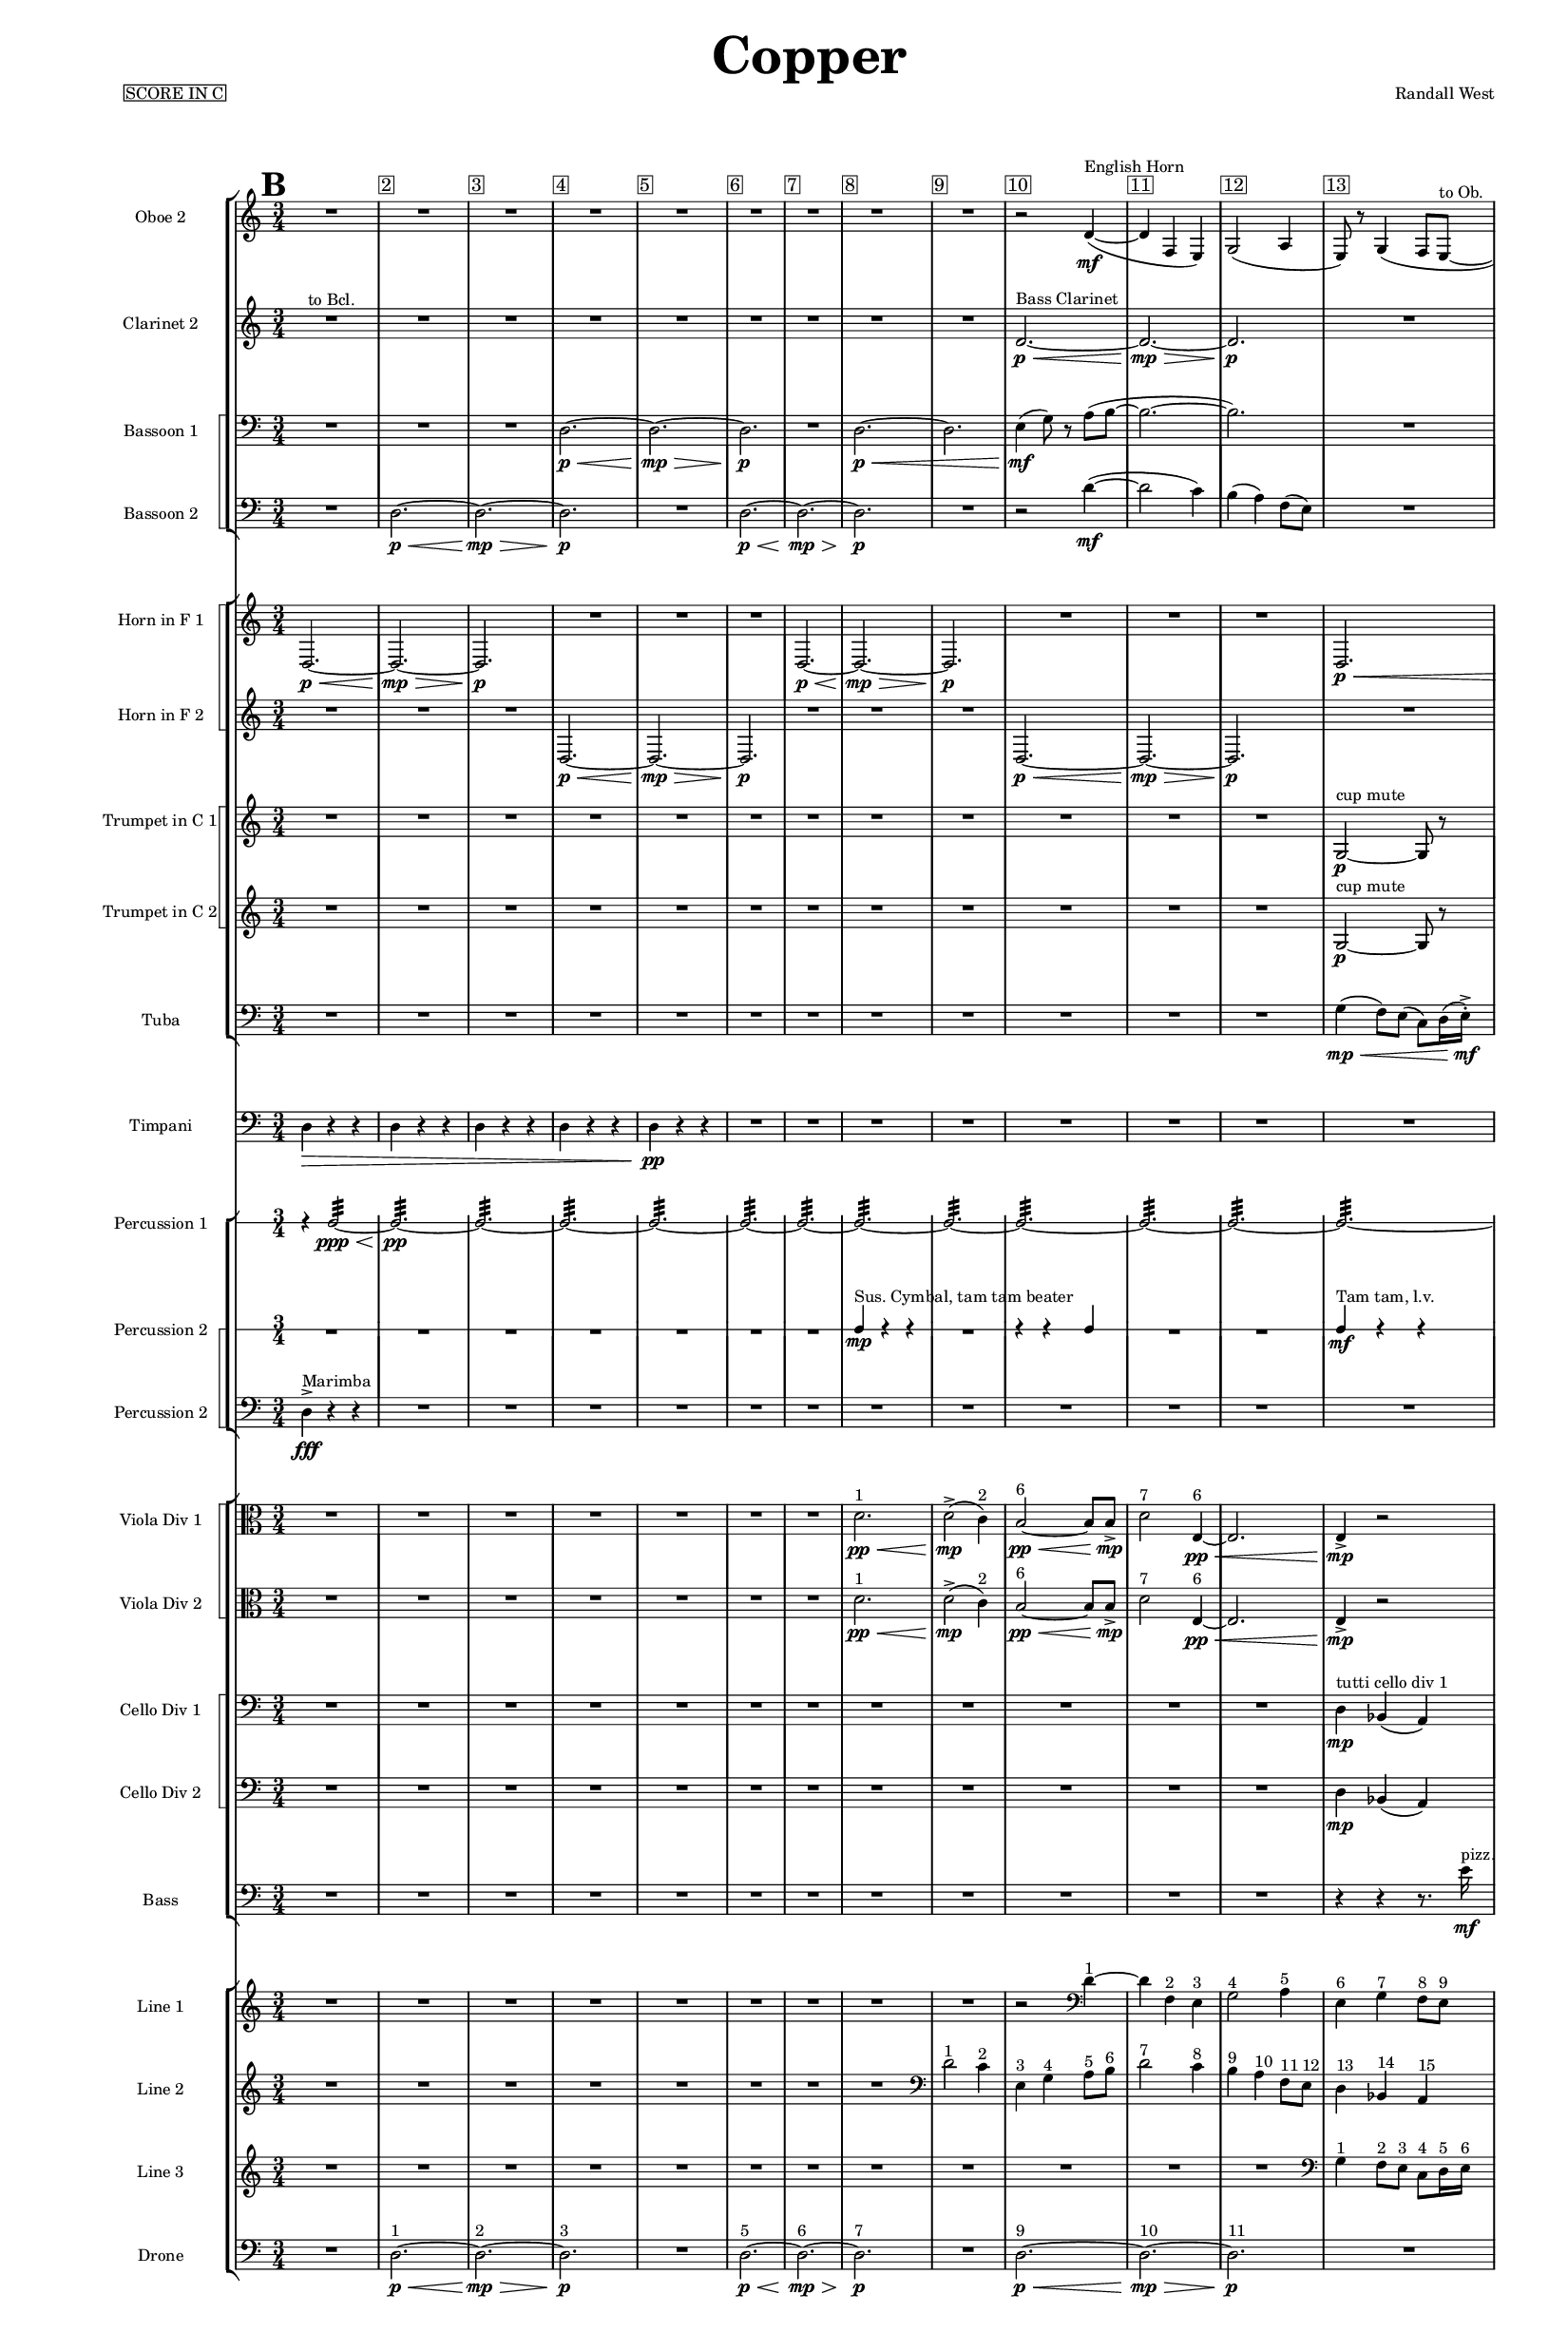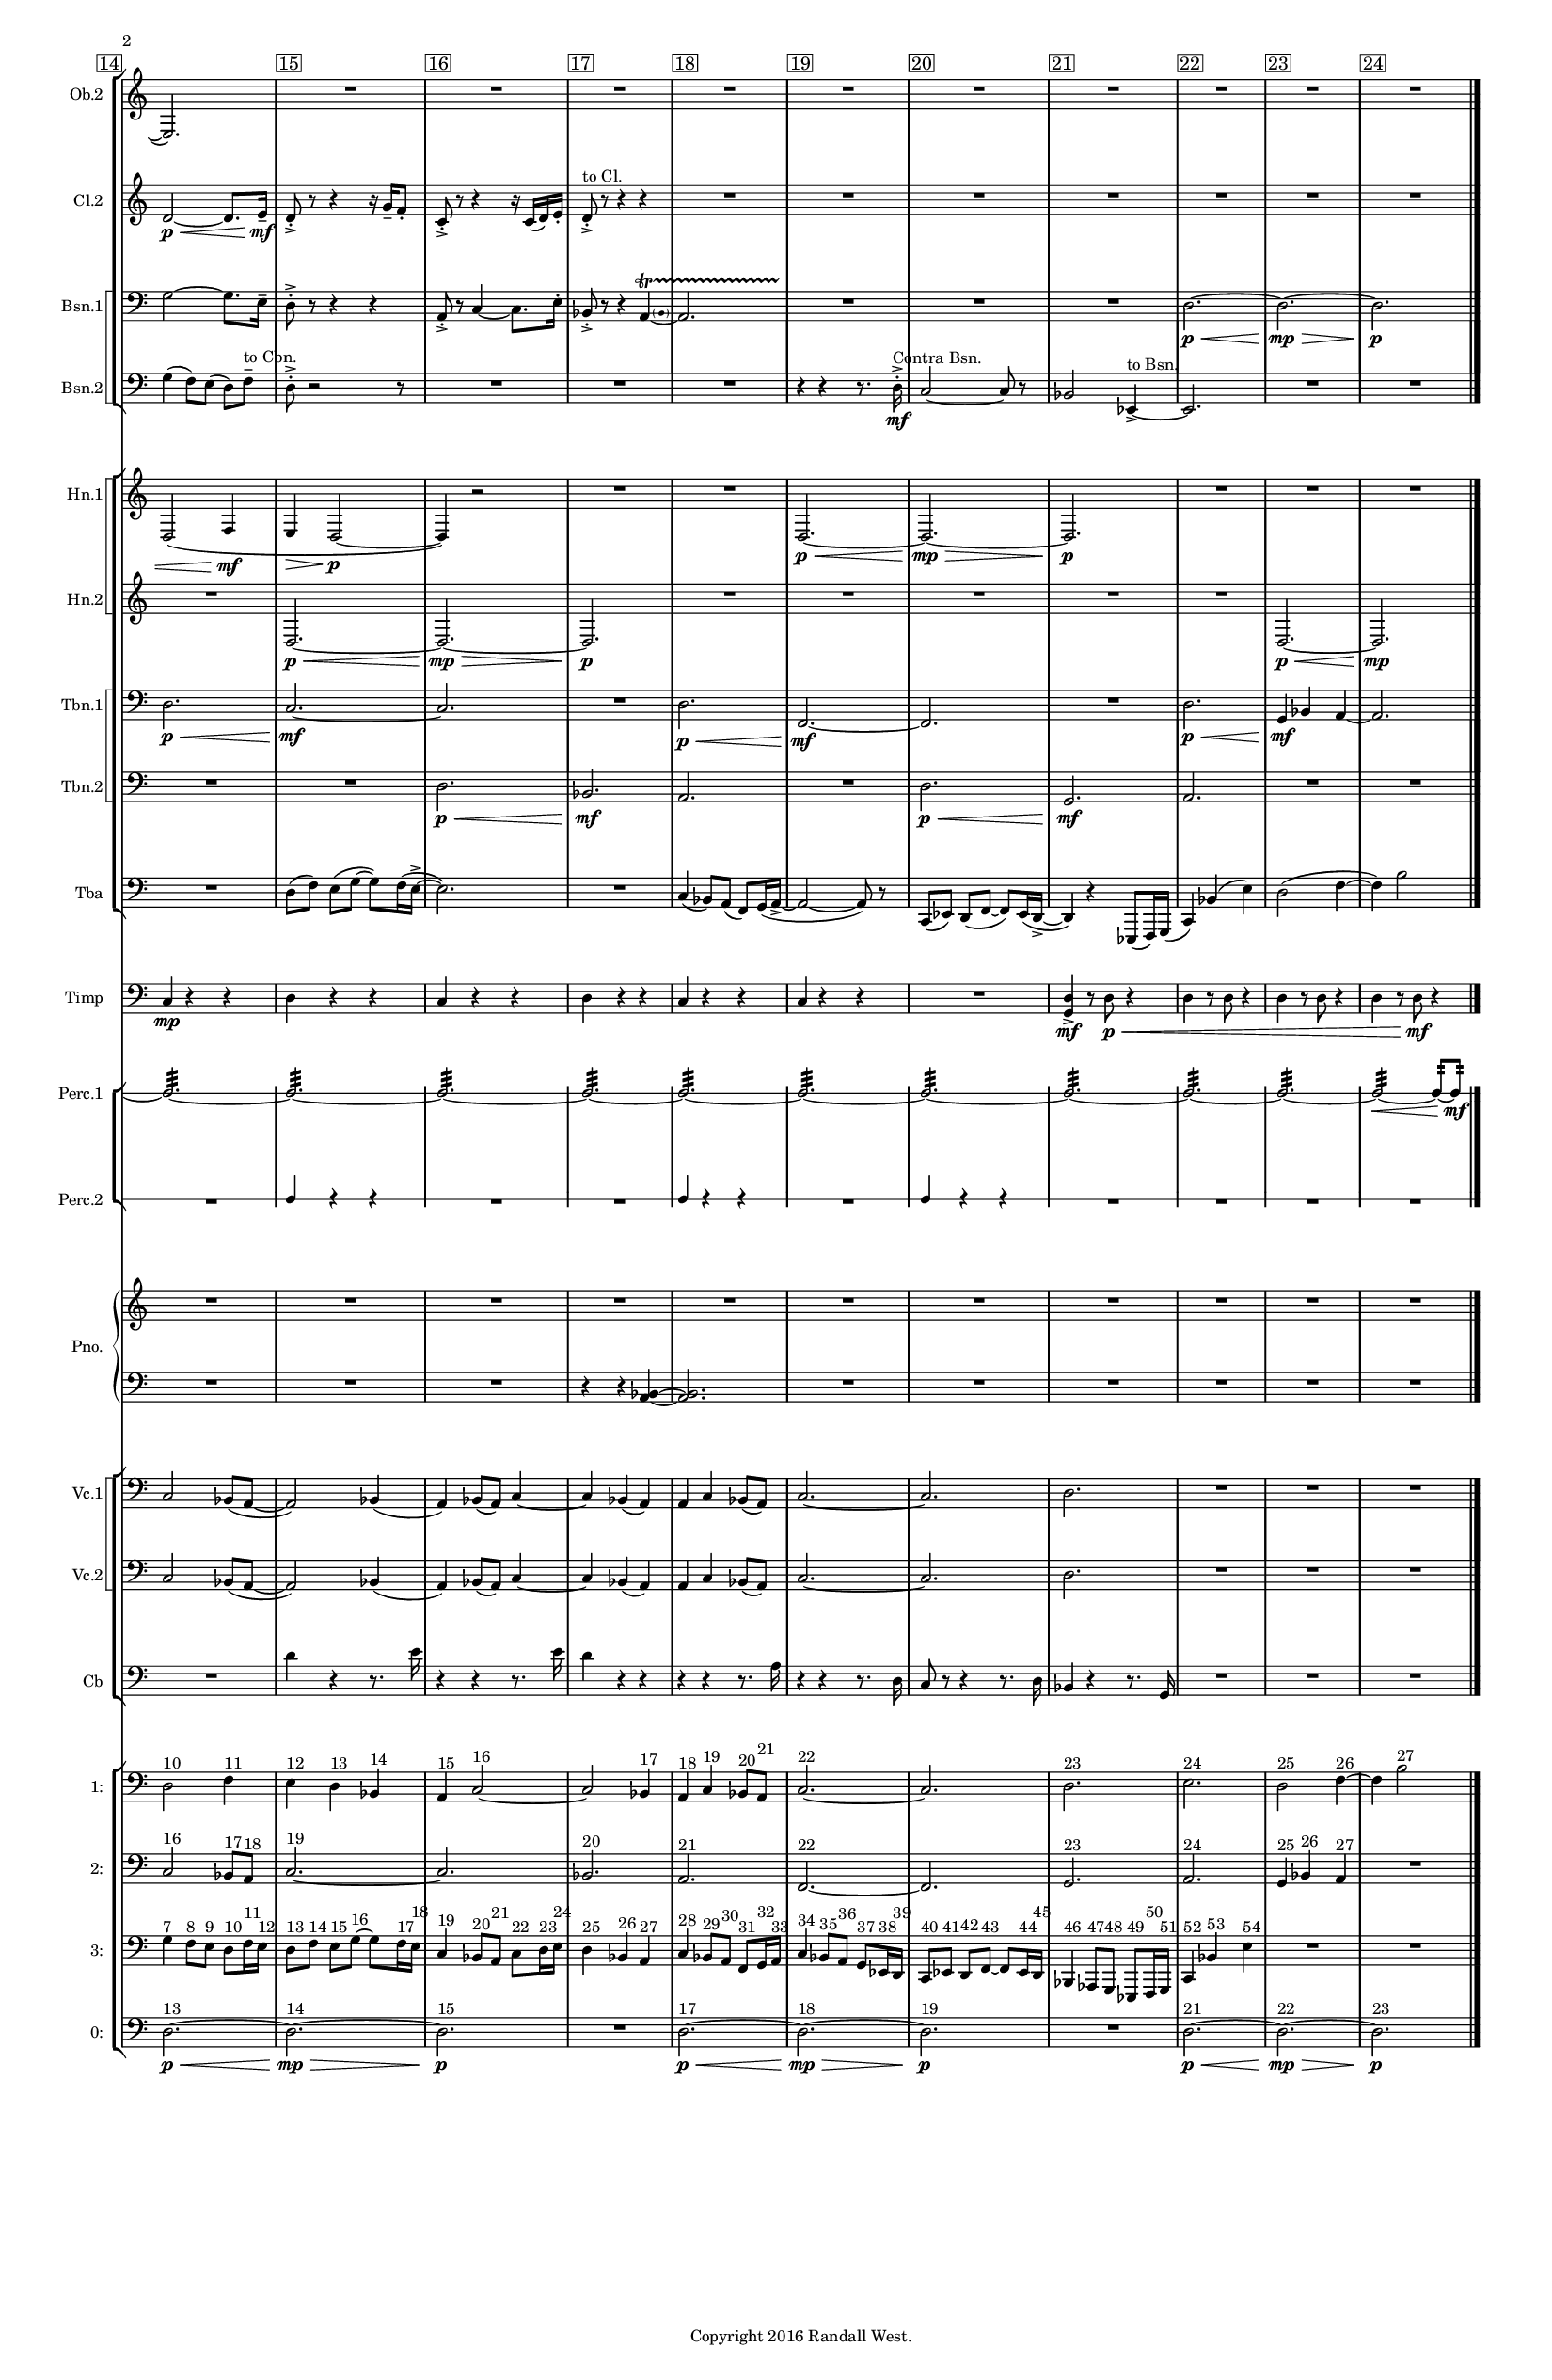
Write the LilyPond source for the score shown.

% 2016-10-01 09:04

\version "2.18.2"
\language "english"

#(set-default-paper-size "tabloid" 'portrait)
#(set-global-staff-size 14.9)

\header {
    composer = "Randall West"
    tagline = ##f
    poet = \markup { \box "SCORE IN C" } %HACKY WAY TO GET SCORE IN C IN THERE !!!!!!
    title = \markup {
        \column {
            \center-align {
                \fontsize #6 {
                    "Copper"
                }
            }
        }
    }
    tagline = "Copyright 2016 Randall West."
}

\paper {
    #(set-paper-size "tabloid")
    %#(set-paper-size "letter")
    left-margin = 22\mm
    system-separator-markup = \slashSeparator
    markup-system-spacing = #'(
        (basic-distance . 0)
        (minimum-distance . 0)
        (padding . 8)
        (stretchability . 0)
    )
    system-system-spacing = #'(
        (basic-distance . 12)
        (minimum-distance . 18)
        (padding . 12)
        (stretchability . 20)
    )
}

\layout {
    \set Score.markFormatter = #format-mark-circle-letters 
    \context {        
        \Score
        
        % \remove "Bar_number_engraver"
        \override BarNumber #'break-visibility = #'#(#f #t #t)
        \override BarNumber #'font-size = #1.2
        \override BarNumber  #'stencil = #(make-stencil-boxer 0.1 0.25 ly:text-interface::print)
        
        \override RehearsalMark #'font-size = #6

    }
    \context {
        \Staff \RemoveEmptyStaves
        \override VerticalAxisGroup #'remove-first = ##t % NOTE: comment this out to show staves on first page
        \override Hairpin #'minimum-length = #6
    }
    \context {
        \RhythmicStaff \RemoveEmptyStaves
        \override VerticalAxisGroup #'remove-first = ##t % NOTE: comment this out to show staves on first page
        \override Hairpin #'minimum-length = #6
    }
    % \context {
    %     \Dynamics
    %     \consists #Measure_counter_engraver
    %     \override MeasureCounter.direction = #DOWN
    %     \override MeasureCounter.font-encoding = #'latin1
    %     \override MeasureCounter.font-shape = #'italic
    %     % to control the distance of the Dynamics context from the staff:
    %     \override VerticalAxisGroup.nonstaff-relatedstaff-spacing.padding = #3
    %     \override MeasureCounter.font-size = #1.2
    %     % NOTE... below causes an error... why?
    %     % \override MeasureCounter.stencil = #(make-stencil-boxer 0.1 0.25 ly:text-interface::print)
    % }
}


\header {}

\layout {}

\paper {}

\score {
    \new Score <<
        \new StaffGroup <<
            \new StaffGroup \with {
                systemStartDelimiter = #'SystemStartSquare
            } <<
                \new Staff {
                    \set Staff.instrumentName = \markup { Piccolo }
                    \set Staff.shortInstrumentName = \markup { Picc. }
                    \time 3/4
                    {
                        \numericTimeSignature
                        \bar "||"
                        \compressFullBarRests
                        \accidentalStyle modern-cautionary
                        \mark #2
                        R2. * 24
                    }
                }
                \new Staff {
                    \set Staff.instrumentName = \markup { "Flute 1" }
                    \set Staff.shortInstrumentName = \markup { Fl.1 }
                    \time 3/4
                    {
                        \numericTimeSignature
                        \bar "||"
                        \compressFullBarRests
                        \accidentalStyle modern-cautionary
                        \mark #2
                        R2. * 24
                    }
                }
                \new Staff {
                    \set Staff.instrumentName = \markup { "Flute 2" }
                    \set Staff.shortInstrumentName = \markup { Fl.2 }
                    \time 3/4
                    {
                        \numericTimeSignature
                        \bar "||"
                        \compressFullBarRests
                        \accidentalStyle modern-cautionary
                        \mark #2
                        R2. * 24
                    }
                }
            >>
            \new StaffGroup \with {
                systemStartDelimiter = #'SystemStartSquare
            } <<
                \new Staff {
                    \set Staff.instrumentName = \markup { "Oboe 1" }
                    \set Staff.shortInstrumentName = \markup { Ob.1 }
                    \time 3/4
                    {
                        \numericTimeSignature
                        \bar "||"
                        \compressFullBarRests
                        \accidentalStyle modern-cautionary
                        \mark #2
                        R2. * 24
                    }
                }
                \new Staff {
                    \set Staff.instrumentName = \markup { "Oboe 2" }
                    \set Staff.shortInstrumentName = \markup { Ob.2 }
                    \time 3/4
                    {
                        \numericTimeSignature
                        \bar "||"
                        \compressFullBarRests
                        \accidentalStyle modern-cautionary
                        {
                            \mark #2
                            \mark #2
                            R1 * 27/4
                        }
                        r2
                        d'4 \mf ~ ( ^ \markup { "English Horn" }
                        d'4
                        f4
                        e4 )
                        g2 (
                        a4
                        e8 )
                        r8
                        g4 (
                        f8 [
                        e8 ~ ] ^ \markup { "to Ob." }
                        e2. )
                        {
                            R1 * 15/2
                        }
                    }
                }
            >>
            \new StaffGroup \with {
                systemStartDelimiter = #'SystemStartSquare
            } <<
                \new Staff {
                    \set Staff.instrumentName = \markup { "Clarinet 1" }
                    \set Staff.shortInstrumentName = \markup { Cl.1 }
                    \time 3/4
                    {
                        \numericTimeSignature
                        \bar "||"
                        \compressFullBarRests
                        \accidentalStyle modern-cautionary
                        \mark #2
                        R2. * 24
                    }
                }
                \new Staff {
                    \set Staff.instrumentName = \markup { "Clarinet 2" }
                    \set Staff.shortInstrumentName = \markup { Cl.2 }
                    \time 3/4
                    {
                        \numericTimeSignature
                        \bar "||"
                        \compressFullBarRests
                        \accidentalStyle modern-cautionary
                        {
                            \mark #2
                            \mark #2
                            R1 * 27/4 ^ \markup { "to Bcl." }
                        }
                        d'2. \p ~ \< ^ \markup { "Bass Clarinet" }
                        d'2. \mp ~ \>
                        d'2. \p
                        {
                            R1 * 3/4
                        }
                        d'2 \p ~ \<
                        d'8. [
                        e'16 -\tenuto \mf ]
                        d'8 -\accent -\staccato
                        r8
                        r4
                        r16
                        g'16 -\tenuto [
                        f'8 -\staccato ]
                        c'8 -\accent -\staccato
                        r8
                        r4
                        r16
                        c'16 [ (
                        d'16 )
                        e'16 -\staccato ]
                        d'8 -\accent -\staccato ^ \markup { "to Cl." }
                        r8
                        r4
                        r4
                        {
                            R1 * 21/4
                        }
                    }
                }
            >>
            \new StaffGroup \with {
                systemStartDelimiter = #'SystemStartSquare
            } <<
                \new Staff {
                    \clef "bass"
                    \set Staff.instrumentName = \markup { "Bassoon 1" }
                    \set Staff.shortInstrumentName = \markup { Bsn.1 }
                    \time 3/4
                    {
                        \numericTimeSignature
                        \bar "||"
                        \compressFullBarRests
                        \accidentalStyle modern-cautionary
                        {
                            \mark #2
                            \mark #2
                            R1 * 9/4
                        }
                        d2. \p ~ \<
                        d2. \mp ~ \>
                        d2. \p
                        {
                            R1 * 3/4
                        }
                        d2. \p ~ \<
                        d2.
                        e4 \mf (
                        g8 )
                        r8
                        a8 [ (
                        b8 ~ ]
                        b2. ~
                        b2. )
                        {
                            R1 * 3/4
                        }
                        g2 ~
                        g8. [
                        e16 -\tenuto ]
                        d8 -\accent -\staccato
                        r8
                        r4
                        r4
                        a,8 -\accent -\staccato
                        r8
                        c4 ~
                        c8. [
                        e16 -\staccato ]
                        bf,8 -\accent -\staccato
                        r8
                        r4
                        \pitchedTrill
                        a,4 ~ \startTrillSpan bf,
                        a,2.
                        {
                            R1 * 9/4 \stopTrillSpan
                        }
                        d2. \p ~ \<
                        d2. \mp ~ \>
                        d2. \p
                    }
                }
                \new Staff {
                    \clef "bass"
                    \set Staff.instrumentName = \markup { "Bassoon 2" }
                    \set Staff.shortInstrumentName = \markup { Bsn.2 }
                    \time 3/4
                    {
                        \numericTimeSignature
                        \bar "||"
                        \compressFullBarRests
                        \accidentalStyle modern-cautionary
                        {
                            \mark #2
                            \mark #2
                            R1 * 3/4
                        }
                        d2. \p ~ \<
                        d2. \mp ~ \>
                        d2. \p
                        {
                            R1 * 3/4
                        }
                        d2. \p ~ \<
                        d2. \mp ~ \>
                        d2. \p
                        {
                            R1 * 3/4
                        }
                        r2
                        d'4 \mf ~ (
                        d'2
                        c'4 )
                        b4 (
                        a4 )
                        f8 [ (
                        e8 ] )
                        {
                            R1 * 3/4
                        }
                        g4 (
                        f8 ) [
                        e8 ] (
                        d8 ) [
                        f8 -\tenuto ] ^ \markup { "to Cbn." }
                        d8 -\accent -\staccato
                        r2
                        r8
                        {
                            R1 * 9/4
                        }
                        r4
                        r4
                        r8.
                        d16 -\accent -\staccato \mf ^ \markup { "Contra Bsn." }
                        c2 ~
                        c8
                        r8
                        bf,2
                        ef,4 -\accent ~ ^ \markup { "to Bsn." }
                        ef,2.
                        {
                            R1 * 3/2
                        }
                    }
                }
            >>
        >>
        \new StaffGroup <<
            \new StaffGroup \with {
                systemStartDelimiter = #'SystemStartSquare
            } <<
                \new Staff {
                    \set Staff.instrumentName = \markup { "Horn in F 1" }
                    \set Staff.shortInstrumentName = \markup { Hn.1 }
                    \time 3/4
                    {
                        \numericTimeSignature
                        \bar "||"
                        \compressFullBarRests
                        \accidentalStyle modern-cautionary
                        \mark #2
                        d2. \p ~ \<
                        d2. \mp ~ \>
                        d2. \p
                        {
                            R1 * 9/4
                        }
                        d2. \p ~ \<
                        d2. \mp ~ \>
                        d2. \p
                        {
                            R1 * 9/4
                        }
                        d2. \p \<
                        d2 (
                        f4 \mf
                        e4 \>
                        d2 \p ~
                        d4 )
                        r2
                        {
                            R1 * 3/2
                        }
                        d2. \p ~ \<
                        d2. \mp ~ \>
                        d2. \p
                        {
                            R1 * 9/4
                        }
                    }
                }
                \new Staff {
                    \set Staff.instrumentName = \markup { "Horn in F 2" }
                    \set Staff.shortInstrumentName = \markup { Hn.2 }
                    \time 3/4
                    {
                        \numericTimeSignature
                        \bar "||"
                        \compressFullBarRests
                        \accidentalStyle modern-cautionary
                        {
                            \mark #2
                            \mark #2
                            R1 * 9/4
                        }
                        d2. \p ~ \<
                        d2. \mp ~ \>
                        d2. \p
                        {
                            R1 * 9/4
                        }
                        d2. \p ~ \<
                        d2. \mp ~ \>
                        d2. \p
                        {
                            R1 * 3/2
                        }
                        d2. \p ~ \<
                        d2. \mp ~ \>
                        d2. \p
                        {
                            R1 * 15/4
                        }
                        d2. \p ~ \<
                        d2. \mp
                    }
                }
            >>
            \new StaffGroup \with {
                systemStartDelimiter = #'SystemStartSquare
            } <<
                \new Staff {
                    \set Staff.instrumentName = \markup { "Trumpet in C 1" }
                    \set Staff.shortInstrumentName = \markup { Tpt.1 }
                    \time 3/4
                    {
                        \numericTimeSignature
                        \bar "||"
                        \compressFullBarRests
                        \accidentalStyle modern-cautionary
                        {
                            \mark #2
                            \mark #2
                            R1 * 9
                        }
                        g2 \p ~ ^ \markup { "cup mute" }
                        g8
                        r8
                        {
                            R1 * 33/4
                        }
                    }
                }
                \new Staff {
                    \set Staff.instrumentName = \markup { "Trumpet in C 2" }
                    \set Staff.shortInstrumentName = \markup { Tpt.2 }
                    \time 3/4
                    {
                        \numericTimeSignature
                        \bar "||"
                        \compressFullBarRests
                        \accidentalStyle modern-cautionary
                        {
                            \mark #2
                            \mark #2
                            R1 * 9
                        }
                        g2 \p ~ ^ \markup { "cup mute" }
                        g8
                        r8
                        {
                            R1 * 33/4
                        }
                    }
                }
            >>
            \new StaffGroup \with {
                systemStartDelimiter = #'SystemStartSquare
            } <<
                \new Staff {
                    \clef "bass"
                    \set Staff.instrumentName = \markup { "Tenor Trombone 1" }
                    \set Staff.shortInstrumentName = \markup { Tbn.1 }
                    \time 3/4
                    {
                        \numericTimeSignature
                        \bar "||"
                        \compressFullBarRests
                        \accidentalStyle modern-cautionary
                        {
                            \mark #2
                            \mark #2
                            R1 * 39/4
                        }
                        d2. \p \<
                        c2. \mf ~
                        c2.
                        {
                            R1 * 3/4
                        }
                        d2. \p \<
                        f,2. \mf ~
                        f,2.
                        {
                            R1 * 3/4
                        }
                        d2. \p \<
                        g,4 \mf
                        bf,4
                        a,4 ~
                        a,2.
                    }
                }
                \new Staff {
                    \clef "bass"
                    \set Staff.instrumentName = \markup { "Tenor Trombone 2" }
                    \set Staff.shortInstrumentName = \markup { Tbn.2 }
                    \time 3/4
                    {
                        \numericTimeSignature
                        \bar "||"
                        \compressFullBarRests
                        \accidentalStyle modern-cautionary
                        {
                            \mark #2
                            \mark #2
                            R1 * 45/4
                        }
                        d2. \p \<
                        bf,2. \mf
                        a,2.
                        {
                            R1 * 3/4
                        }
                        d2. \p \<
                        g,2. \mf
                        a,2.
                        {
                            R1 * 3/2
                        }
                    }
                }
            >>
            \new Staff {
                \clef "bass"
                \set Staff.instrumentName = \markup { Tuba }
                \set Staff.shortInstrumentName = \markup { Tba }
                \time 3/4
                {
                    \numericTimeSignature
                    \bar "||"
                    \compressFullBarRests
                    \accidentalStyle modern-cautionary
                    {
                        \mark #2
                        \mark #2
                        R1 * 9
                    }
                    g4 \mp \< (
                    f8 ) [
                    e8 ] (
                    c8 ) [
                    d16 (
                    e16 -\accent -\staccato \mf ] )
                    {
                        R1 * 3/4
                    }
                    d8 [ (
                    f8 ] )
                    e8 [ (
                    g8 ~ ]
                    g8 ) [
                    f16 (
                    e16 -\accent ~ ]
                    e2. )
                    {
                        R1 * 3/4
                    }
                    c4 (
                    bf,8 ) [
                    a,8 ] (
                    f,8 ) [
                    g,16 (
                    a,16 -\accent ~ ]
                    a,2 ~
                    a,8 )
                    r8
                    c,8 [ (
                    ef,8 ] )
                    d,8 [ (
                    f,8 ~ ]
                    f,8 ) [
                    ef,16 (
                    d,16 -\accent ~ ]
                    d,4 )
                    r4
                    ef,,8 [ (
                    f,,16 )
                    g,,16 ] (
                    c,4 )
                    bf,4 (
                    e4 )
                    d2 (
                    f4 ~
                    f4 )
                    b2
                }
            }
        >>
        \new Staff {
            \clef "bass"
            \set Staff.instrumentName = \markup { Timpani }
            \set Staff.shortInstrumentName = \markup { Timp }
            \time 3/4
            {
                \numericTimeSignature
                \bar "||"
                \compressFullBarRests
                \accidentalStyle modern-cautionary
                \mark #2
                d4 \>
                r4
                r4
                d4
                r4
                r4
                d4
                r4
                r4
                d4
                r4
                r4
                d4 \pp
                r4
                r4
                R2. * 8
                c4 \mp
                r4
                r4
                d4
                r4
                r4
                c4
                r4
                r4
                d4
                r4
                r4
                c4
                r4
                r4
                c4
                r4
                r4
                R2.
                <g, d>4 -\accent \mf
                r8
                d8 \p \<
                r4
                d4
                r8
                d8
                r4
                d4
                r8
                d8
                r4
                d4
                r8
                d8 \mf
                r4
            }
        }
        \new StaffGroup <<
            \new RhythmicStaff {
                \clef "percussion"
                \set Staff.instrumentName = \markup { "Percussion 1" }
                \set Staff.shortInstrumentName = \markup { Perc.1 }
                \time 3/4
                {
                    \numericTimeSignature
                    \bar "||"
                    \compressFullBarRests
                    \accidentalStyle modern-cautionary
                    \mark #2
                    r4
                    c2 :32 \ppp ~ \<
                    c2. :32 \pp ~
                    c2. :32 ~
                    c2. :32 ~
                    c2. :32 ~
                    c2. :32 ~
                    c2. :32 ~
                    c2. :32 ~
                    c2. :32 ~
                    c2. :32 ~
                    c2. :32 ~
                    c2. :32 ~
                    c2. :32 ~
                    c2. :32 ~
                    c2. :32 ~
                    c2. :32 ~
                    c2. :32 ~
                    c2. :32 ~
                    c2. :32 ~
                    c2. :32 ~
                    c2. :32 ~
                    c2. :32 ~
                    c2. :32 ~
                    c2 :32 ~ \<
                    c8 :32 ~
                    c8 :32 \mf
                }
            }
            \new StaffGroup \with {
                systemStartDelimiter = #'SystemStartSquare
            } <<
                \new RhythmicStaff {
                    \clef "percussion"
                    \set Staff.instrumentName = \markup { "Percussion 2" }
                    \set Staff.shortInstrumentName = \markup { Perc.2 }
                    \time 3/4
                    {
                        \numericTimeSignature
                        \bar "||"
                        \compressFullBarRests
                        \accidentalStyle modern-cautionary
                        \mark #2
                        R2. * 7
                        c4 \mp ^ \markup { "Sus. Cymbal, tam tam beater" }
                        r4
                        r4
                        R2.
                        r4
                        r4
                        c4
                        R2. * 2
                        c4 \mf ^ \markup { "Tam tam, l.v." }
                        r4
                        r4
                        R2.
                        c4
                        r4
                        r4
                        R2. * 2
                        c4
                        r4
                        r4
                        R2.
                        c4
                        r4
                        r4
                        R2. * 4
                    }
                }
                \new Staff {
                    \set Staff.instrumentName = \markup { "Percussion 2" }
                    \set Staff.shortInstrumentName = \markup { Perc.2 }
                    \time 3/4
                    {
                        \numericTimeSignature
                        \bar "||"
                        \compressFullBarRests
                        \accidentalStyle modern-cautionary
                        \clef "bass"
                        \mark #2
                        d4 -\accent \fff ^ \markup { Marimba }
                        r4
                        r4
                        R2. * 23
                    }
                }
            >>
        >>
        \new PianoStaff <<
            \set PianoStaff.instrumentName = \markup { Harp }
            \set PianoStaff.shortInstrumentName = \markup { Hp. }
            \new Staff {
                \time 3/4
                {
                    \numericTimeSignature
                    \bar "||"
                    \compressFullBarRests
                    \accidentalStyle modern-cautionary
                    \mark #2
                    R2. * 24
                }
            }
            \new Staff {
                \clef "bass"
                \time 3/4
                {
                    \numericTimeSignature
                    \bar "||"
                    \compressFullBarRests
                    \accidentalStyle modern-cautionary
                    \mark #2
                    R2. * 24
                }
            }
        >>
        \new PianoStaff <<
            \set PianoStaff.instrumentName = \markup { Piano }
            \set PianoStaff.shortInstrumentName = \markup { Pno. }
            \new Staff {
                \time 3/4
                {
                    \numericTimeSignature
                    \bar "||"
                    \compressFullBarRests
                    \accidentalStyle modern-cautionary
                    \mark #2
                    R2. * 24
                }
            }
            \new Staff {
                \clef "bass"
                \time 3/4
                {
                    \numericTimeSignature
                    \bar "||"
                    \compressFullBarRests
                    \accidentalStyle modern-cautionary
                    \mark #2
                    R2. * 16
                    r4
                    r4
                    <a, bf,>4 ~
                    <a, bf,>2.
                    R2. * 6
                }
            }
        >>
        \new StaffGroup <<
            \new StaffGroup \with {
                systemStartDelimiter = #'SystemStartSquare
            } <<
                \new Staff {
                    \set Staff.instrumentName = \markup { "Violin I Div 1" }
                    \set Staff.shortInstrumentName = \markup { Vln.I.1 }
                    \time 3/4
                    {
                        \numericTimeSignature
                        \bar "||"
                        \compressFullBarRests
                        \accidentalStyle modern-cautionary
                        \mark #2
                        R2. * 24
                    }
                }
                \new Staff {
                    \set Staff.instrumentName = \markup { "Violin I Div 2" }
                    \set Staff.shortInstrumentName = \markup { Vln.I.2 }
                    \time 3/4
                    {
                        \numericTimeSignature
                        \bar "||"
                        \compressFullBarRests
                        \accidentalStyle modern-cautionary
                        \mark #2
                        R2. * 24
                    }
                }
            >>
            \new StaffGroup \with {
                systemStartDelimiter = #'SystemStartSquare
            } <<
                \new Staff {
                    \set Staff.instrumentName = \markup { "Violin II Div 1" }
                    \set Staff.shortInstrumentName = \markup { Vln.II.1 }
                    \time 3/4
                    {
                        \numericTimeSignature
                        \bar "||"
                        \compressFullBarRests
                        \accidentalStyle modern-cautionary
                        \mark #2
                        R2. * 24
                    }
                }
                \new Staff {
                    \set Staff.instrumentName = \markup { "Violin II Div 2" }
                    \set Staff.shortInstrumentName = \markup { Vln.II.2 }
                    \time 3/4
                    {
                        \numericTimeSignature
                        \bar "||"
                        \compressFullBarRests
                        \accidentalStyle modern-cautionary
                        \mark #2
                        R2. * 24
                    }
                }
            >>
            \new StaffGroup \with {
                systemStartDelimiter = #'SystemStartSquare
            } <<
                \new Staff {
                    \clef "alto"
                    \set Staff.instrumentName = \markup { "Viola Div 1" }
                    \set Staff.shortInstrumentName = \markup { Vla.1 }
                    \time 3/4
                    {
                        \numericTimeSignature
                        \bar "||"
                        \compressFullBarRests
                        \accidentalStyle modern-cautionary
                        {
                            \mark #2
                            \mark #2
                            R1 * 21/4
                        }
                        d'2. \pp \< ^ \markup { 1 }
                        d'2 -\accent \mp (
                        c'4 ) ^ \markup { 2 }
                        b2 \pp ~ \< ^ \markup { 6 }
                        b8 [
                        b8 -\accent \mp ]
                        d'2 ^ \markup { 7 }
                        e4 \pp ~ \< ^ \markup { 6 }
                        e2.
                        e4 -\accent \mp
                        r2
                        {
                            R1 * 33/4
                        }
                    }
                }
                \new Staff {
                    \clef "alto"
                    \set Staff.instrumentName = \markup { "Viola Div 2" }
                    \set Staff.shortInstrumentName = \markup { Vla.2 }
                    \time 3/4
                    {
                        \numericTimeSignature
                        \bar "||"
                        \compressFullBarRests
                        \accidentalStyle modern-cautionary
                        {
                            \mark #2
                            \mark #2
                            R1 * 21/4
                        }
                        d'2. \pp \< ^ \markup { 1 }
                        d'2 -\accent \mp (
                        c'4 ) ^ \markup { 2 }
                        b2 \pp ~ \< ^ \markup { 6 }
                        b8 [
                        b8 -\accent \mp ]
                        d'2 ^ \markup { 7 }
                        e4 \pp ~ \< ^ \markup { 6 }
                        e2.
                        e4 -\accent \mp
                        r2
                        {
                            R1 * 33/4
                        }
                    }
                }
            >>
            \new StaffGroup \with {
                systemStartDelimiter = #'SystemStartSquare
            } <<
                \new Staff {
                    \clef "bass"
                    \set Staff.instrumentName = \markup { "Cello Div 1" }
                    \set Staff.shortInstrumentName = \markup { Vc.1 }
                    \time 3/4
                    {
                        \numericTimeSignature
                        \bar "||"
                        \compressFullBarRests
                        \accidentalStyle modern-cautionary
                        {
                            \mark #2
                            \mark #2
                            R1 * 9
                        }
                        \clef bass
                        d4 \mp ^ \markup { "tutti cello div 1" }
                        bf,4 (
                        a,4 )
                        c2
                        bf,8 [ (
                        a,8 ~ ]
                        a,2 )
                        bf,4 (
                        a,4 )
                        bf,8 [ (
                        a,8 ] )
                        c4 ~
                        c4
                        bf,4 (
                        a,4 )
                        a,4
                        c4
                        bf,8 [ (
                        a,8 ] )
                        c2. ~
                        c2.
                        d2.
                        {
                            R1 * 9/4
                        }
                    }
                }
                \new Staff {
                    \clef "bass"
                    \set Staff.instrumentName = \markup { "Cello Div 2" }
                    \set Staff.shortInstrumentName = \markup { Vc.2 }
                    \time 3/4
                    {
                        \numericTimeSignature
                        \bar "||"
                        \compressFullBarRests
                        \accidentalStyle modern-cautionary
                        {
                            \mark #2
                            \mark #2
                            R1 * 9
                        }
                        d4 \mp
                        bf,4 (
                        a,4 )
                        c2
                        bf,8 [ (
                        a,8 ~ ]
                        a,2 )
                        bf,4 (
                        a,4 )
                        bf,8 [ (
                        a,8 ] )
                        c4 ~
                        c4
                        bf,4 (
                        a,4 )
                        a,4
                        c4
                        bf,8 [ (
                        a,8 ] )
                        c2. ~
                        c2.
                        d2.
                        {
                            R1 * 9/4
                        }
                    }
                }
            >>
            \new Staff {
                \clef "bass"
                \set Staff.instrumentName = \markup { Bass }
                \set Staff.shortInstrumentName = \markup { Cb }
                \time 3/4
                {
                    \numericTimeSignature
                    \bar "||"
                    \compressFullBarRests
                    \accidentalStyle modern-cautionary
                    {
                        \mark #2
                        \mark #2
                        R1 * 9
                    }
                    r4
                    r4
                    r8.
                    e'16 \mf ^ \markup { pizz. }
                    {
                        R1 * 3/4
                    }
                    d'4
                    r4
                    r8.
                    e'16
                    r4
                    r4
                    r8.
                    e'16
                    d'4
                    r4
                    r4
                    r4
                    r4
                    r8.
                    a16
                    r4
                    r4
                    r8.
                    d16
                    c8
                    r8
                    r4
                    r8.
                    d16
                    bf,4
                    r4
                    r8.
                    g,16
                    {
                        R1 * 9/4
                    }
                }
            }
        >>
        \new StaffGroup <<
            \new Staff {
                \set Staff.instrumentName = \markup { "Line 1" }
                \set Staff.shortInstrumentName = \markup { 1: }
                \time 3/4
                {
                    \numericTimeSignature
                    \bar "||"
                    \compressFullBarRests
                    \accidentalStyle modern-cautionary
                    {
                        \mark #2
                        \mark #2
                        R1 * 27/4
                    }
                    r2
                    \clef bass
                    d'4 ~ ^ \markup { 1 }
                    d'4
                    f4 ^ \markup { 2 }
                    e4 ^ \markup { 3 }
                    g2 ^ \markup { 4 }
                    a4 ^ \markup { 5 }
                    e4 ^ \markup { 6 }
                    g4 ^ \markup { 7 }
                    f8 [ ^ \markup { 8 }
                    e8 ] ^ \markup { 9 }
                    d2 ^ \markup { 10 }
                    f4 ^ \markup { 11 }
                    e4 ^ \markup { 12 }
                    d4 ^ \markup { 13 }
                    bf,4 ^ \markup { 14 }
                    a,4 ^ \markup { 15 }
                    c2 ~ ^ \markup { 16 }
                    c2
                    bf,4 ^ \markup { 17 }
                    a,4 ^ \markup { 18 }
                    c4 ^ \markup { 19 }
                    bf,8 [ ^ \markup { 20 }
                    a,8 ] ^ \markup { 21 }
                    c2. ~ ^ \markup { 22 }
                    c2.
                    d2. ^ \markup { 23 }
                    e2. ^ \markup { 24 }
                    d2 ^ \markup { 25 }
                    f4 ~ ^ \markup { 26 }
                    f4
                    b2 ^ \markup { 27 }
                }
            }
            \new Staff {
                \set Staff.instrumentName = \markup { "Line 2" }
                \set Staff.shortInstrumentName = \markup { 2: }
                \time 3/4
                {
                    \numericTimeSignature
                    \bar "||"
                    \compressFullBarRests
                    \accidentalStyle modern-cautionary
                    {
                        \mark #2
                        \mark #2
                        R1 * 6
                    }
                    \clef bass
                    d'2 ^ \markup { 1 }
                    c'4 ^ \markup { 2 }
                    e4 ^ \markup { 3 }
                    g4 ^ \markup { 4 }
                    a8 [ ^ \markup { 5 }
                    b8 ] ^ \markup { 6 }
                    d'2 ^ \markup { 7 }
                    c'4 ^ \markup { 8 }
                    b4 ^ \markup { 9 }
                    a4 ^ \markup { 10 }
                    f8 [ ^ \markup { 11 }
                    e8 ] ^ \markup { 12 }
                    d4 ^ \markup { 13 }
                    bf,4 ^ \markup { 14 }
                    a,4 ^ \markup { 15 }
                    c2 ^ \markup { 16 }
                    bf,8 [ ^ \markup { 17 }
                    a,8 ] ^ \markup { 18 }
                    c2. ~ ^ \markup { 19 }
                    c2.
                    bf,2. ^ \markup { 20 }
                    a,2. ^ \markup { 21 }
                    f,2. ~ ^ \markup { 22 }
                    f,2.
                    g,2. ^ \markup { 23 }
                    a,2. ^ \markup { 24 }
                    g,4 ^ \markup { 25 }
                    bf,4 ^ \markup { 26 }
                    a,4 ^ \markup { 27 }
                    {
                        R1 * 3/4
                    }
                }
            }
            \new Staff {
                \set Staff.instrumentName = \markup { "Line 3" }
                \set Staff.shortInstrumentName = \markup { 3: }
                \time 3/4
                {
                    \numericTimeSignature
                    \bar "||"
                    \compressFullBarRests
                    \accidentalStyle modern-cautionary
                    {
                        \mark #2
                        \mark #2
                        R1 * 9
                    }
                    \clef bass
                    g4 ^ \markup { 1 }
                    f8 [ ^ \markup { 2 }
                    e8 ] ^ \markup { 3 }
                    c8 [ ^ \markup { 4 }
                    d16 ^ \markup { 5 }
                    e16 ] ^ \markup { 6 }
                    g4 ^ \markup { 7 }
                    f8 [ ^ \markup { 8 }
                    e8 ] ^ \markup { 9 }
                    d8 [ ^ \markup { 10 }
                    f16 ^ \markup { 11 }
                    e16 ] ^ \markup { 12 }
                    d8 [ ^ \markup { 13 }
                    f8 ] ^ \markup { 14 }
                    e8 [ ^ \markup { 15 }
                    g8 ~ ] ^ \markup { 16 }
                    g8 [
                    f16 ^ \markup { 17 }
                    e16 ] ^ \markup { 18 }
                    c4 ^ \markup { 19 }
                    bf,8 [ ^ \markup { 20 }
                    a,8 ] ^ \markup { 21 }
                    c8 [ ^ \markup { 22 }
                    d16 ^ \markup { 23 }
                    e16 ] ^ \markup { 24 }
                    d4 ^ \markup { 25 }
                    bf,4 ^ \markup { 26 }
                    a,4 ^ \markup { 27 }
                    c4 ^ \markup { 28 }
                    bf,8 [ ^ \markup { 29 }
                    a,8 ] ^ \markup { 30 }
                    f,8 [ ^ \markup { 31 }
                    g,16 ^ \markup { 32 }
                    a,16 ] ^ \markup { 33 }
                    c4 ^ \markup { 34 }
                    bf,8 [ ^ \markup { 35 }
                    a,8 ] ^ \markup { 36 }
                    g,8 [ ^ \markup { 37 }
                    ef,16 ^ \markup { 38 }
                    d,16 ] ^ \markup { 39 }
                    c,8 [ ^ \markup { 40 }
                    ef,8 ] ^ \markup { 41 }
                    d,8 [ ^ \markup { 42 }
                    f,8 ~ ] ^ \markup { 43 }
                    f,8 [
                    ef,16 ^ \markup { 44 }
                    d,16 ] ^ \markup { 45 }
                    bf,,4 ^ \markup { 46 }
                    af,,8 [ ^ \markup { 47 }
                    g,,8 ] ^ \markup { 48 }
                    ef,,8 [ ^ \markup { 49 }
                    f,,16 ^ \markup { 50 }
                    g,,16 ] ^ \markup { 51 }
                    c,4 ^ \markup { 52 }
                    bf,4 ^ \markup { 53 }
                    e4 ^ \markup { 54 }
                    {
                        R1 * 3/2
                    }
                }
            }
            \new Staff {
                \set Staff.instrumentName = \markup { "Line 4" }
                \set Staff.shortInstrumentName = \markup { 4: }
                {
                    \accidentalStyle modern-cautionary
                    R2. * 24
                }
            }
            \new Staff {
                \set Staff.instrumentName = \markup { "Line 5" }
                \set Staff.shortInstrumentName = \markup { 5: }
                {
                    \accidentalStyle modern-cautionary
                    R2. * 24
                }
            }
            \new Staff {
                \set Staff.instrumentName = \markup { "Line 6" }
                \set Staff.shortInstrumentName = \markup { 6: }
                {
                    \accidentalStyle modern-cautionary
                    R2. * 24
                }
            }
            \new Staff {
                \set Staff.instrumentName = \markup { "Line 7" }
                \set Staff.shortInstrumentName = \markup { 7: }
                {
                    \accidentalStyle modern-cautionary
                    R2. * 24
                }
            }
            \new Staff {
                \set Staff.instrumentName = \markup { "Line 8" }
                \set Staff.shortInstrumentName = \markup { 8: }
                {
                    \accidentalStyle modern-cautionary
                    R2. * 24
                }
            }
            \new Staff {
                \set Staff.instrumentName = \markup { "Line 9" }
                \set Staff.shortInstrumentName = \markup { 9: }
                {
                    \accidentalStyle modern-cautionary
                    R2. * 24
                }
            }
            \new Staff {
                \clef "bass"
                \set Staff.instrumentName = \markup { Drone }
                \set Staff.shortInstrumentName = \markup { 0: }
                \time 3/4
                {
                    \numericTimeSignature
                    \bar "||"
                    \compressFullBarRests
                    \accidentalStyle modern-cautionary
                    {
                        \mark #2
                        \mark #2
                        R1 * 3/4
                    }
                    d2. \p ~ \< ^ \markup { 1 }
                    d2. \mp ~ \> ^ \markup { 2 }
                    d2. \p ^ \markup { 3 }
                    {
                        R1 * 3/4
                    }
                    d2. \p ~ \< ^ \markup { 5 }
                    d2. \mp ~ \> ^ \markup { 6 }
                    d2. \p ^ \markup { 7 }
                    {
                        R1 * 3/4
                    }
                    d2. \p ~ \< ^ \markup { 9 }
                    d2. \mp ~ \> ^ \markup { 10 }
                    d2. \p ^ \markup { 11 }
                    {
                        R1 * 3/4
                    }
                    d2. \p ~ \< ^ \markup { 13 }
                    d2. \mp ~ \> ^ \markup { 14 }
                    d2. \p ^ \markup { 15 }
                    {
                        R1 * 3/4
                    }
                    d2. \p ~ \< ^ \markup { 17 }
                    d2. \mp ~ \> ^ \markup { 18 }
                    d2. \p ^ \markup { 19 }
                    {
                        R1 * 3/4
                    }
                    d2. \p ~ \< ^ \markup { 21 }
                    d2. \mp ~ \> ^ \markup { 22 }
                    d2. \p ^ \markup { 23 }
                    \bar "|."
                }
            }
            \new Staff {
                \clef "bass"
                \set Staff.instrumentName = \markup { "Drone 10" }
                \set Staff.shortInstrumentName = \markup { 10: }
            }
        >>
    >>
}